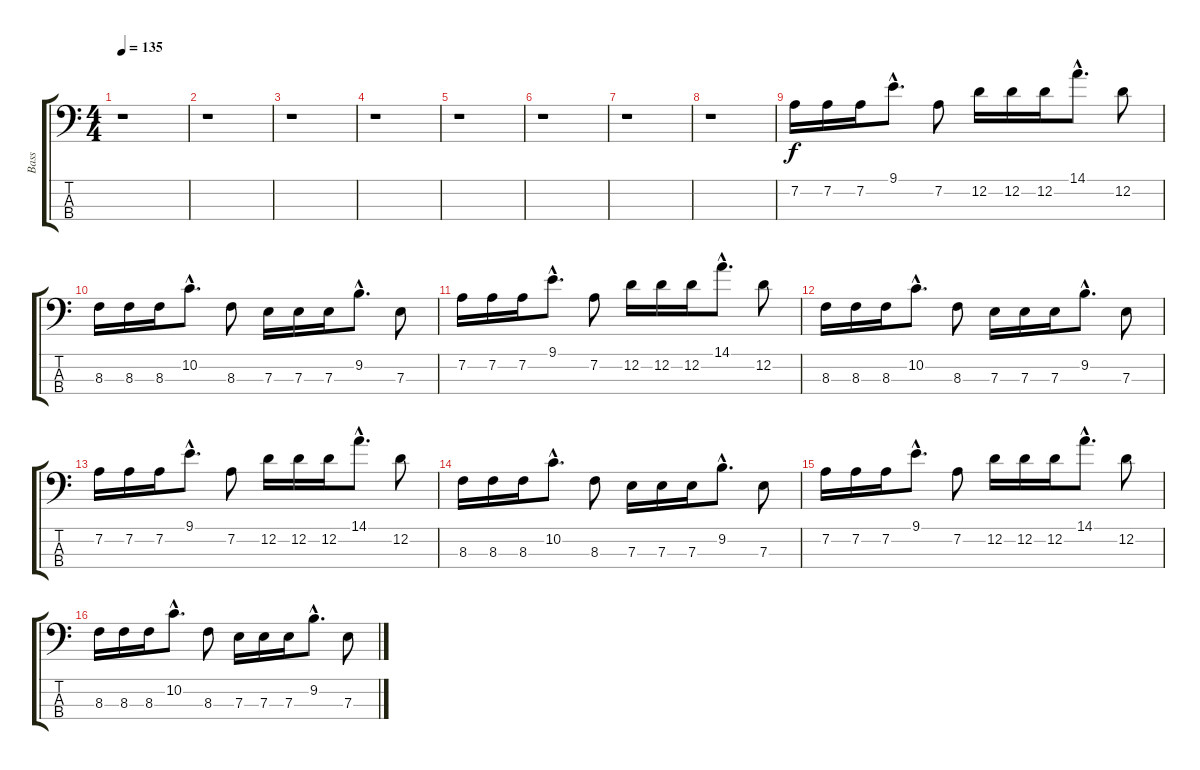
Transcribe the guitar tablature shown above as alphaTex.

\track ("Bass" "Bass") {instrument electricbasspick}
\staff {score tabs}
\tuning (G2 D2 A1 E1) {hide}
\ts (4 4)
\tempo 135
\clef f4
\ks c
r.1{dy f instrument electricbasspick} |
r.1 |
r.1 |
r.1 |
r.1 |
r.1 |
r.1 |
r.1 |
7.2.16 7.2.16 7.2.16 9.1{hac}.8{d} 7.2.8 12.2.16 12.2.16 12.2.16 14.1{hac}.8{d} 12.2.8 |
8.3.16 8.3.16 8.3.16 10.2{hac}.8{d} 8.3.8 7.3.16 7.3.16 7.3.16 9.2{hac}.8{d} 7.3.8 |
7.2.16 7.2.16 7.2.16 9.1{hac}.8{d} 7.2.8 12.2.16 12.2.16 12.2.16 14.1{hac}.8{d} 12.2.8 |
8.3.16 8.3.16 8.3.16 10.2{hac}.8{d} 8.3.8 7.3.16 7.3.16 7.3.16 9.2{hac}.8{d} 7.3.8 |
7.2.16 7.2.16 7.2.16 9.1{hac}.8{d} 7.2.8 12.2.16 12.2.16 12.2.16 14.1{hac}.8{d} 12.2.8 |
8.3.16 8.3.16 8.3.16 10.2{hac}.8{d} 8.3.8 7.3.16 7.3.16 7.3.16 9.2{hac}.8{d} 7.3.8 |
7.2.16 7.2.16 7.2.16 9.1{hac}.8{d} 7.2.8 12.2.16 12.2.16 12.2.16 14.1{hac}.8{d} 12.2.8 |
8.3.16 8.3.16 8.3.16 10.2{hac}.8{d} 8.3.8 7.3.16 7.3.16 7.3.16 9.2{hac}.8{d} 7.3.8
